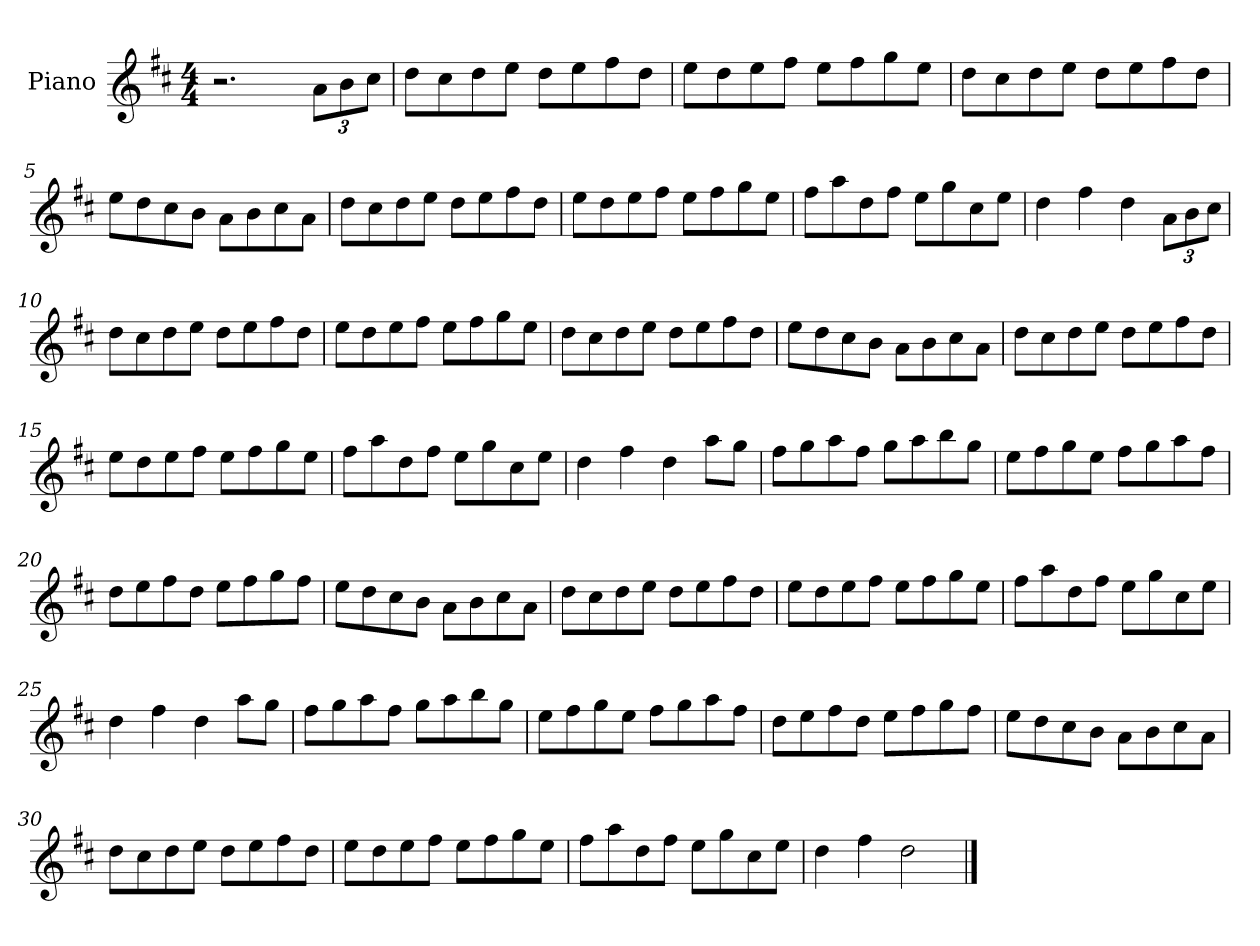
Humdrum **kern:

**kern
*part1
*staff1
*I"Piano
*I'Pno
*clefG2
*k[f#c#]
*M4/4
=1
2.r
*Xbrackettup
12a\L
12b\
12cc#\J
=2
8dd\L
8cc#\
8dd\
8ee\J
8dd\L
8ee\
8ff#\
8dd\J
=3
8ee\L
8dd\
8ee\
8ff#\J
8ee\L
8ff#\
8gg\
8ee\J
=4
8dd\L
8cc#\
8dd\
8ee\J
8dd\L
8ee\
8ff#\
8dd\J
=5
8ee\L
8dd\
8cc#\
8b\J
8a\L
8b\
8cc#\
8a\J
=6
8dd\L
8cc#\
8dd\
8ee\J
8dd\L
8ee\
8ff#\
8dd\J
=7
8ee\L
8dd\
8ee\
8ff#\J
8ee\L
8ff#\
8gg\
8ee\J
=8
8ff#\L
8aa\
8dd\
8ff#\J
8ee\L
8gg\
8cc#\
8ee\J
=9
4dd\
4ff#\
4dd\
12a\L
12b\
12cc#\J
=10
8dd\L
8cc#\
8dd\
8ee\J
8dd\L
8ee\
8ff#\
8dd\J
=11
8ee\L
8dd\
8ee\
8ff#\J
8ee\L
8ff#\
8gg\
8ee\J
=12
8dd\L
8cc#\
8dd\
8ee\J
8dd\L
8ee\
8ff#\
8dd\J
=13
8ee\L
8dd\
8cc#\
8b\J
8a\L
8b\
8cc#\
8a\J
=14
8dd\L
8cc#\
8dd\
8ee\J
8dd\L
8ee\
8ff#\
8dd\J
=15
8ee\L
8dd\
8ee\
8ff#\J
8ee\L
8ff#\
8gg\
8ee\J
=16
8ff#\L
8aa\
8dd\
8ff#\J
8ee\L
8gg\
8cc#\
8ee\J
=17
4dd\
4ff#\
4dd\
8aa\L
8gg\J
=18
8ff#\L
8gg\
8aa\
8ff#\J
8gg\L
8aa\
8bb\
8gg\J
=19
8ee\L
8ff#\
8gg\
8ee\J
8ff#\L
8gg\
8aa\
8ff#\J
=20
8dd\L
8ee\
8ff#\
8dd\J
8ee\L
8ff#\
8gg\
8ff#\J
=21
8ee\L
8dd\
8cc#\
8b\J
8a\L
8b\
8cc#\
8a\J
=22
8dd\L
8cc#\
8dd\
8ee\J
8dd\L
8ee\
8ff#\
8dd\J
=23
8ee\L
8dd\
8ee\
8ff#\J
8ee\L
8ff#\
8gg\
8ee\J
=24
8ff#\L
8aa\
8dd\
8ff#\J
8ee\L
8gg\
8cc#\
8ee\J
=25
4dd\
4ff#\
4dd\
8aa\L
8gg\J
=26
8ff#\L
8gg\
8aa\
8ff#\J
8gg\L
8aa\
8bb\
8gg\J
=27
8ee\L
8ff#\
8gg\
8ee\J
8ff#\L
8gg\
8aa\
8ff#\J
=28
8dd\L
8ee\
8ff#\
8dd\J
8ee\L
8ff#\
8gg\
8ff#\J
=29
8ee\L
8dd\
8cc#\
8b\J
8a\L
8b\
8cc#\
8a\J
=30
8dd\L
8cc#\
8dd\
8ee\J
8dd\L
8ee\
8ff#\
8dd\J
=31
8ee\L
8dd\
8ee\
8ff#\J
8ee\L
8ff#\
8gg\
8ee\J
=32
8ff#\L
8aa\
8dd\
8ff#\J
8ee\L
8gg\
8cc#\
8ee\J
=33
4dd\
4ff#\
2dd\
==
*-
